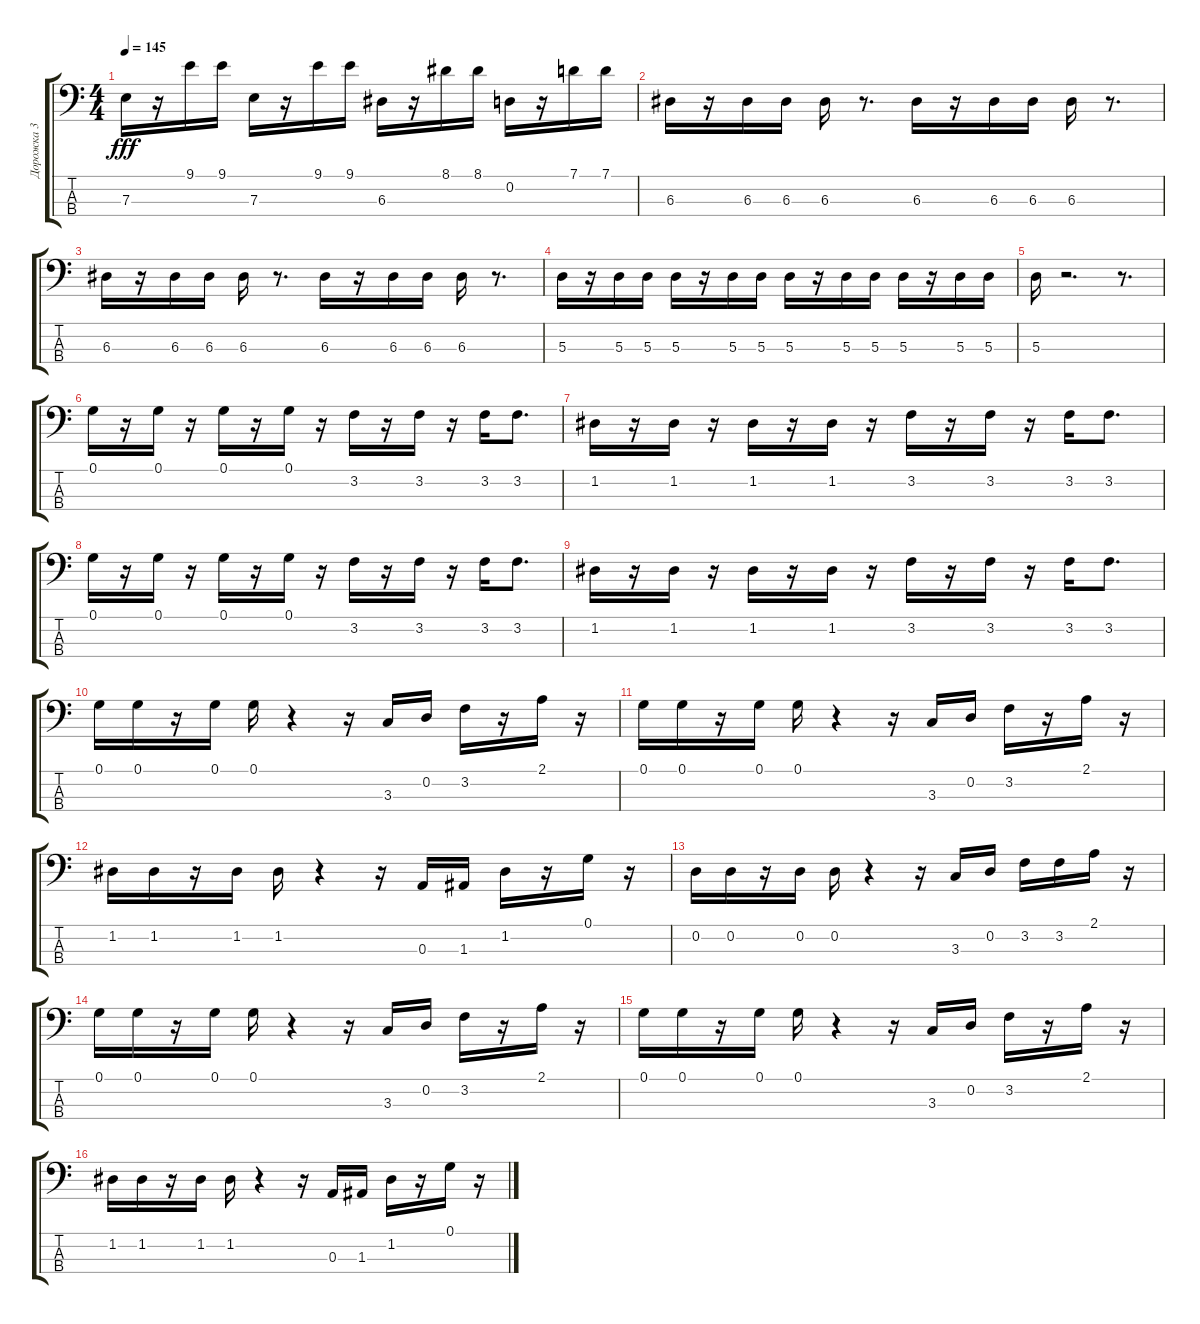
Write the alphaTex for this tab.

\track ("Дорожка 3" "Дорожка 3") {instrument synthbass1}
\staff {score tabs}
\tuning (G2 D2 A1 E1) {hide}
\ts (4 4)
\tempo 145
\clef f4
\ks c
7.3.16{dy fff} r.16 9.1.16 9.1.16 7.3.16 r.16 9.1.16 9.1.16 6.3.16 r.16 8.1.16 8.1.16 0.2.16 r.16 7.1.16 7.1.16 |
6.3.16 r.16 6.3.16 6.3.16 6.3.16 r.8{d} 6.3.16 r.16 6.3.16 6.3.16 6.3.16 r.8{d} |
6.3.16 r.16 6.3.16 6.3.16 6.3.16 r.8{d} 6.3.16 r.16 6.3.16 6.3.16 6.3.16 r.8{d} |
5.3.16 r.16 5.3.16 5.3.16 5.3.16 r.16 5.3.16 5.3.16 5.3.16 r.16 5.3.16 5.3.16 5.3.16 r.16 5.3.16 5.3.16 |
5.3.16 r.2{d} r.8{d} |
0.1.16 r.16 0.1.16 r.16 0.1.16 r.16 0.1.16 r.16 3.2.16 r.16 3.2.16 r.16 3.2.16 3.2.8{d} |
1.2.16 r.16 1.2.16 r.16 1.2.16 r.16 1.2.16 r.16 3.2.16 r.16 3.2.16 r.16 3.2.16 3.2.8{d} |
0.1.16 r.16 0.1.16 r.16 0.1.16 r.16 0.1.16 r.16 3.2.16 r.16 3.2.16 r.16 3.2.16 3.2.8{d} |
1.2.16 r.16 1.2.16 r.16 1.2.16 r.16 1.2.16 r.16 3.2.16 r.16 3.2.16 r.16 3.2.16 3.2.8{d} |
0.1.16 0.1.16 r.16 0.1.16 0.1.16 r.4 r.16 3.3.16 0.2.16 3.2.16 r.16 2.1.16 r.16 |
0.1.16 0.1.16 r.16 0.1.16 0.1.16 r.4 r.16 3.3.16 0.2.16 3.2.16 r.16 2.1.16 r.16 |
1.2.16 1.2.16 r.16 1.2.16 1.2.16 r.4 r.16 0.3.16 1.3.16 1.2.16 r.16 0.1.16 r.16 |
0.2.16 0.2.16 r.16 0.2.16 0.2.16 r.4 r.16 3.3.16 0.2.16 3.2.16 3.2.16 2.1.16 r.16 |
0.1.16 0.1.16 r.16 0.1.16 0.1.16 r.4 r.16 3.3.16 0.2.16 3.2.16 r.16 2.1.16 r.16 |
0.1.16 0.1.16 r.16 0.1.16 0.1.16 r.4 r.16 3.3.16 0.2.16 3.2.16 r.16 2.1.16 r.16 |
1.2.16 1.2.16 r.16 1.2.16 1.2.16 r.4 r.16 0.3.16 1.3.16 1.2.16 r.16 0.1.16 r.16
